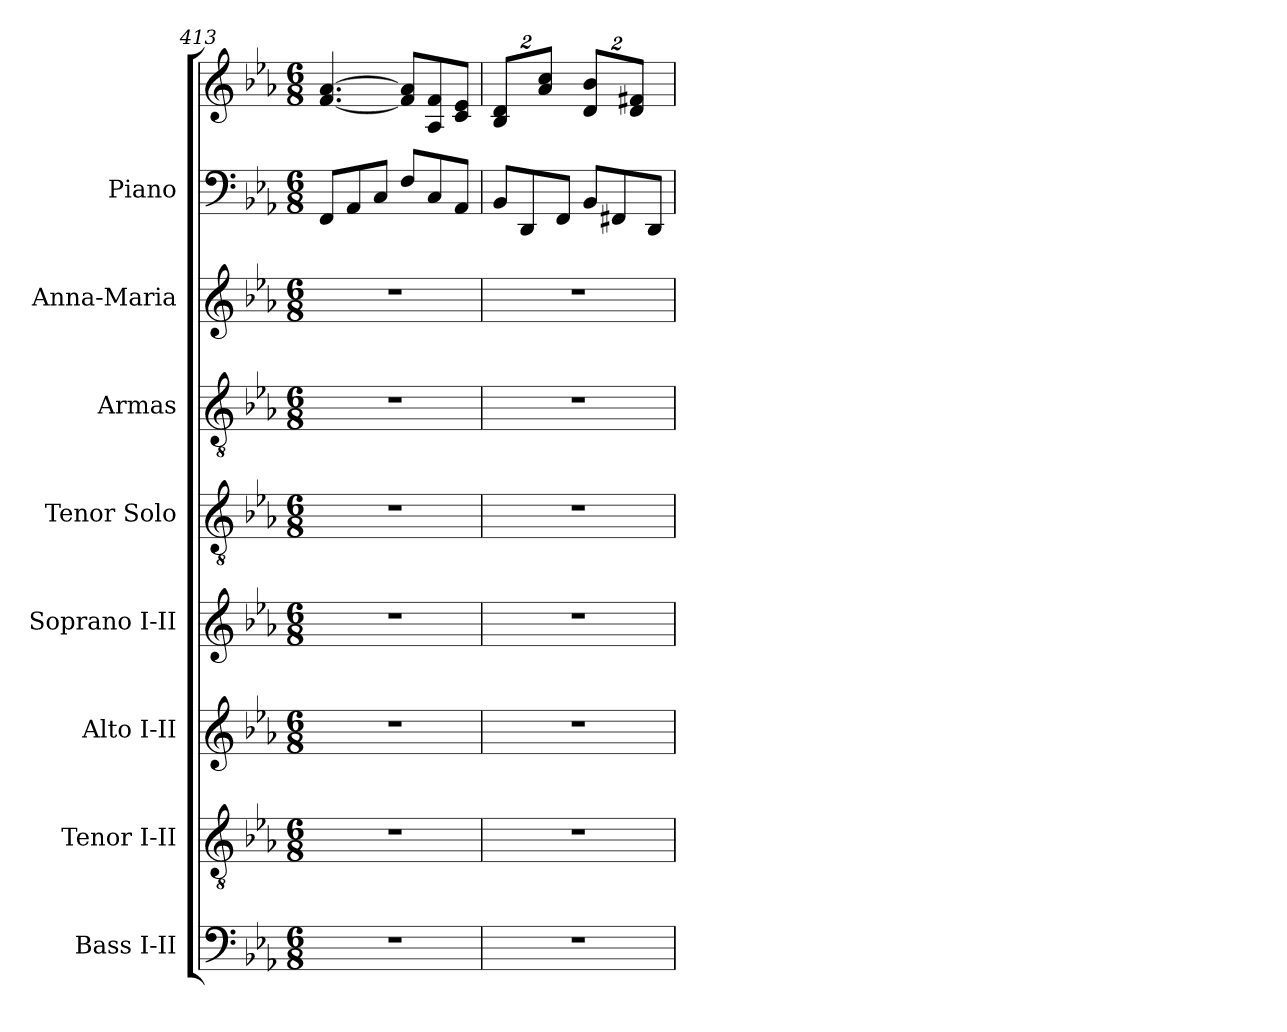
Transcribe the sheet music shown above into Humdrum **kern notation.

**kern	**kern	**kern	**kern	**kern	**kern	**kern	**kern	**kern
*part8	*part7	*part6	*part5	*part4	*part3	*part2	*part1	*part1
*staff9	*staff8	*staff7	*staff6	*staff5	*staff4	*staff3	*staff2	*staff1
*I"Bass I-II	*I"Tenor I-II	*I"Alto I-II	*I"Soprano I-II	*I"Tenor Solo	*I"Armas	*I"Anna-Maria	*I"Piano	*
*I'B.	*I'T.	*I'A.	*I'S.	*I'T. Solo	*I'Armas	*I'A-M	*I'Pno.	*
*clefF4	*clefGv2	*clefG2	*clefG2	*clefGv2	*clefGv2	*clefG2	*clefF4	*clefG2
*	*ITrd7c12	*	*	*ITrd7c12	*ITrd7c12	*	*	*
*k[b-e-a-]	*k[b-e-a-]	*k[b-e-a-]	*k[b-e-a-]	*k[b-e-a-]	*k[b-e-a-]	*k[b-e-a-]	*k[b-e-a-]	*k[b-e-a-]
*E-:	*E-:	*E-:	*E-:	*E-:	*E-:	*E-:	*E-:	*E-:
*M6/8	*M6/8	*M6/8	*M6/8	*M6/8	*M6/8	*M6/8	*M6/8	*M6/8
=413	=413	=413	=413	=413	=413	=413	=413	=413
!LO:N:vis=1	!LO:N:vis=1	!LO:N:vis=1	!LO:N:vis=1	!LO:N:vis=1	!LO:N:vis=1	!LO:N:vis=1	!	!
2.r	2.r	2.r	2.r	2.r	2.r	2.r	8FFi/L	[<4.fi/ [>4.a-i
.	.	.	.	.	.	.	8AA-i/	.
.	.	.	.	.	.	.	8Ci/J	.
.	.	.	.	.	.	.	8Fi/L	8fi/] 8a-i]L
.	.	.	.	.	.	.	8Ci/	8A-i/ 8fi
.	.	.	.	.	.	.	8AA-i/J	8ci/ 8e-iJ
!!LO:LB:g=z
=414	=414	=414	=414	=414	=414	=414	=414	=414
!LO:N:vis=1	!LO:N:vis=1	!LO:N:vis=1	!LO:N:vis=1	!LO:N:vis=1	!LO:N:vis=1	!LO:N:vis=1	!	!
*	*	*	*	*	*	*	*	*Xbrackettup
2.r	2.r	2.r	2.r	2.r	2.r	2.r	8BB-i/L	16%3B-i/ 16%3diL
.	.	.	.	.	.	.	8DDi/	.
.	.	.	.	.	.	.	.	16%3a-i/ 16%3cciJ
.	.	.	.	.	.	.	8FFi/J	.
.	.	.	.	.	.	.	8BB-i/L	16%3di/ 16%3b-iL
.	.	.	.	.	.	.	8FF#Xi/	.
.	.	.	.	.	.	.	.	16%3di/ 16%3f#XiJ
.	.	.	.	.	.	.	8DDi/J	.
=	=	=	=	=	=	=	=	=
*-	*-	*-	*-	*-	*-	*-	*-	*-
